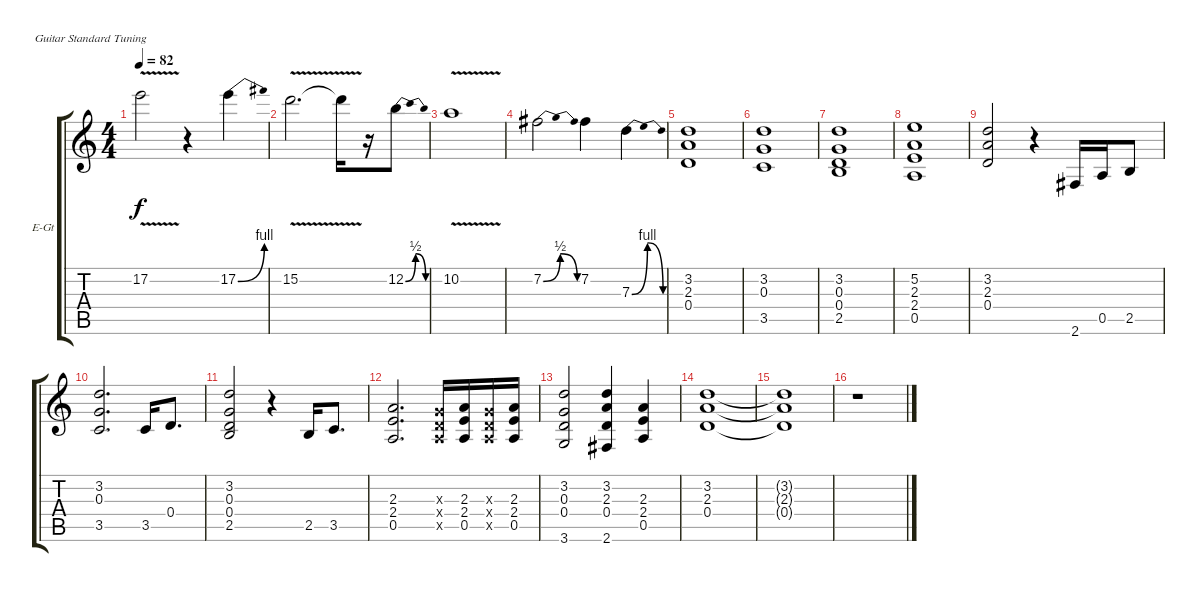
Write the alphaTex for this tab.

\bracketExtendMode groupsimilarinstruments
\firstSystemTrackNameOrientation horizontal
\otherSystemsTrackNameOrientation horizontal
\track ("Guitar 4olo" "E-Gt") {instrument acousticgrandpiano}
\staff {score tabs}
\tuning (E4 B3 G3 D3 A2 E2)
\displaytranspose 12
\ts (4 4)
\tempo 82
\clef g2
\ks c
17.2{v}.2{dy f} r.4 17.2{be (bend 0 0 60 4)}.4 |
15.2{v}.2{d} 15.2{t}.16 r.16 12.2{be (bendrelease 0 0 30 2 30 2 60 0)}.8 |
10.2{v}.1 |
7.2{be (bendrelease 0 0 30 2 30 2 60 0)}.2 7.2.4 7.3{be (bendrelease 0 0 30 4 30 4 60 0)}.4 |
(3.2 2.3 0.4).1 |
(3.2 0.3 3.5).1 |
(3.2 0.3 0.4 2.5).1 |
(5.2 2.3 2.4 0.5).1 |
(3.2 2.3 0.4).2 r.4 2.6.16 0.5.16 2.5.8 |
(3.2 0.3 3.5).2{d} 3.5.16 0.4.8{d} |
(3.2 0.3 0.4 2.5).2 r.4 2.5.16 3.5.8{d} |
(2.3 2.4 0.5).2{d} (0.3{x} 0.4{x} 0.5{x}).16 (2.3 2.4 0.5).16 (0.3{x} 0.4{x} 0.5{x}).16 (2.3 2.4 0.5).16 |
(3.2 0.3 0.4 3.6).2 (3.2 2.3 0.4 2.6).4 (2.3 2.4 0.5).4 |
(3.2 2.3 0.4).1 |
(3.2{t} 2.3{t} 0.4{t}).1 |
r.1
